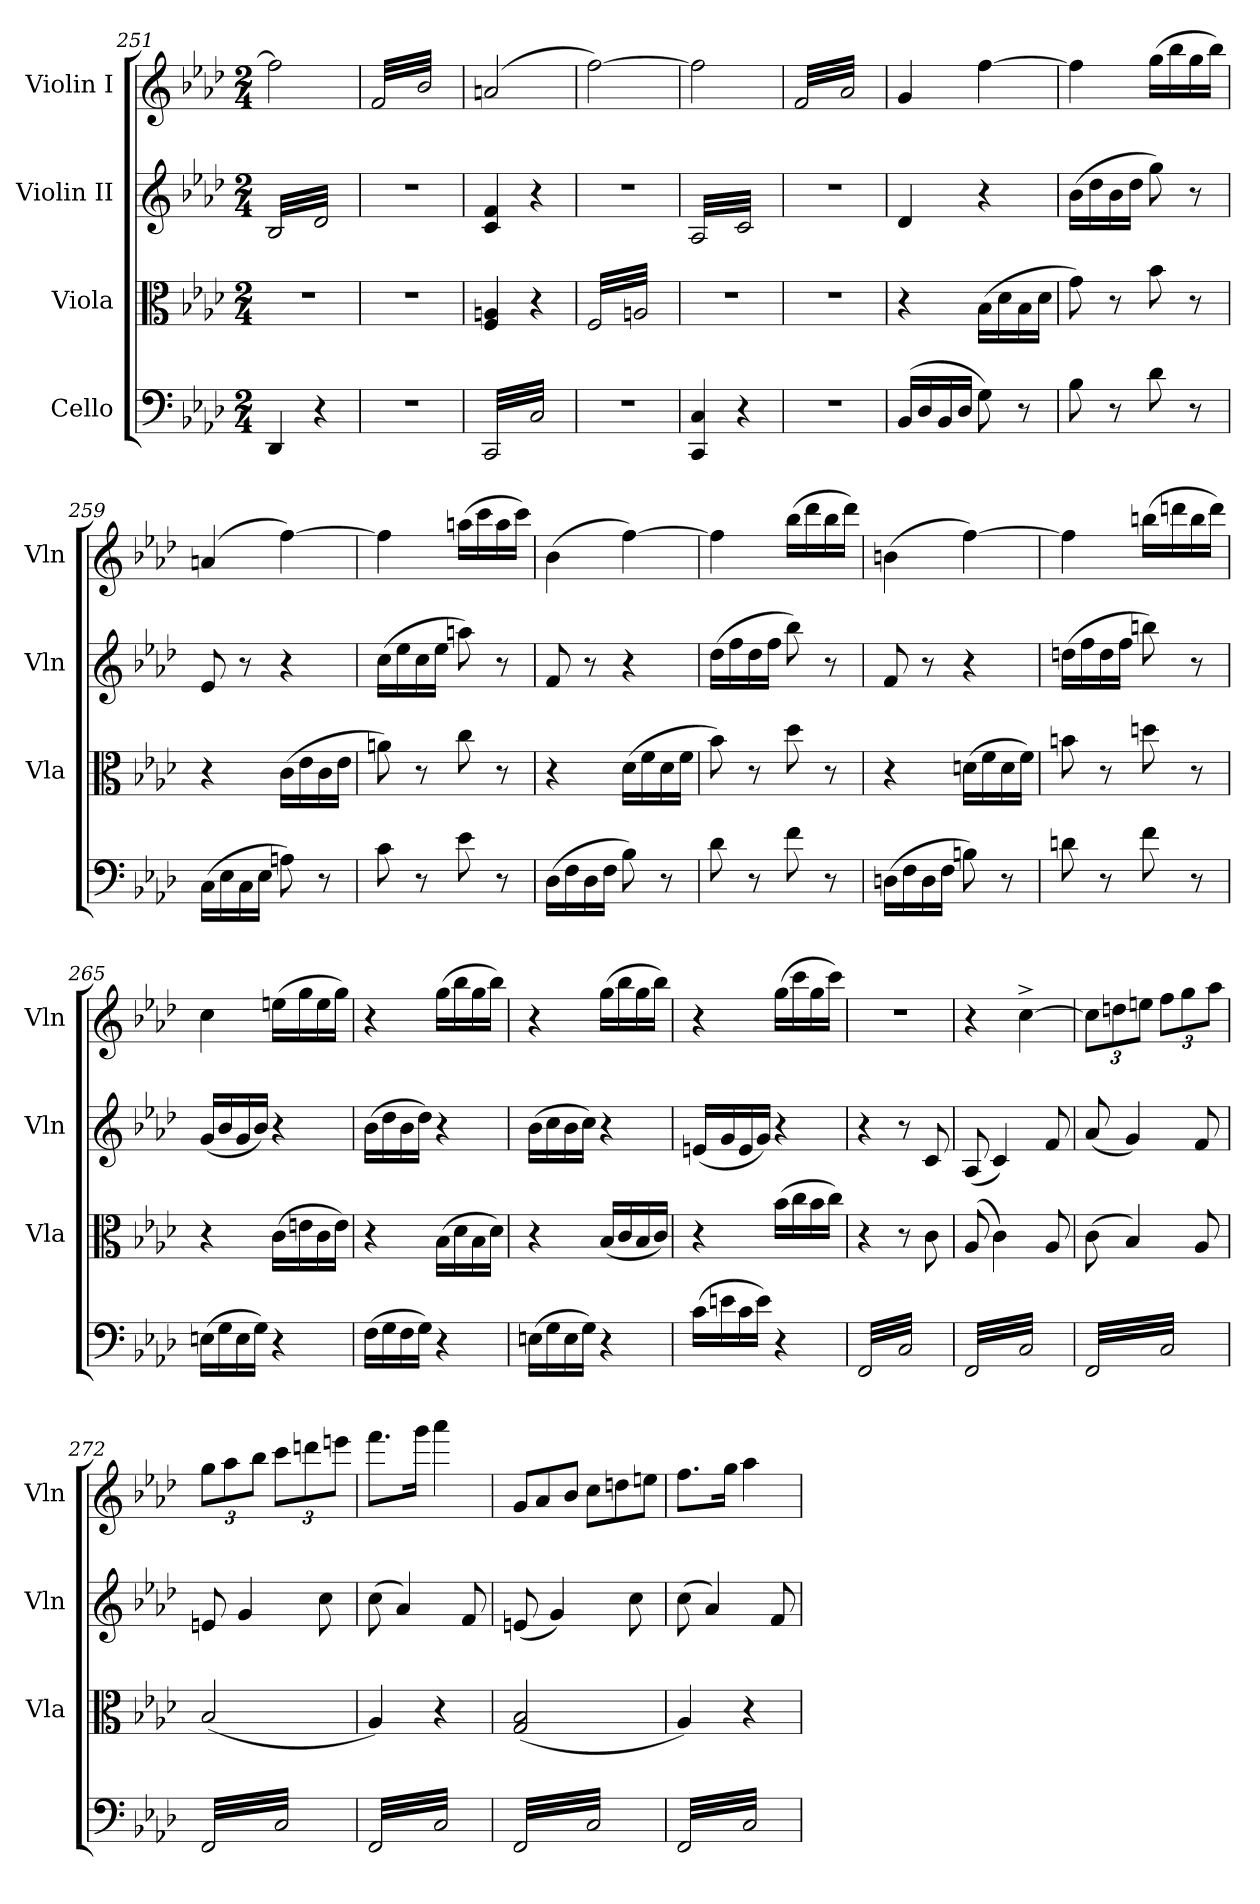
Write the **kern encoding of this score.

**kern	**kern	**kern	**kern
*part4	*part3	*part2	*part1
*staff4	*staff3	*staff2	*staff1
*I"Cello	*I"Viola	*I"Violin II	*I"Violin I
*	*I'Vla	*I'Vln	*I'Vln
*clefF4	*clefC3	*clefG2	*clefG2
*k[b-e-a-d-]	*k[b-e-a-d-]	*k[b-e-a-d-]	*k[b-e-a-d-]
*M2/4	*M2/4	*M2/4	*M2/4
=251	=251	=251	=251
*	*	*tremolo	*
4DD-/	2r	(<32B-/LLL	2ff\]
.	.	32d-/)	.
.	.	32B-/	.
.	.	32d-/)	.
.	.	32B-/	.
.	.	32d-/)	.
.	.	32B-/	.
.	.	32d-/)	.
4r	.	32B-/	.
.	.	32d-/)	.
.	.	32B-/	.
.	.	32d-/)	.
.	.	32B-/	.
.	.	32d-/)	.
.	.	32B-/	.
.	.	32d-/)JJJ	.
*	*	*Xtremolo	*
=252	=252	=252	=252
*	*	*	*tremolo
2r	2r	2r	(<32f/LLL
.	.	.	32b-/)
.	.	.	32f/
.	.	.	32b-/)
.	.	.	32f/
.	.	.	32b-/)
.	.	.	32f/
.	.	.	32b-/)
.	.	.	32f/
.	.	.	32b-/)
.	.	.	32f/
.	.	.	32b-/)
.	.	.	32f/
.	.	.	32b-/)
.	.	.	32f/
.	.	.	32b-/)JJJ
*	*	*	*Xtremolo
=253	=253	=253	=253
*tremolo	*	*	*
(<32CC/LLL	4F/ 4An/	4c/ 4f/	(<2an/
32C/)	.	.	.
32CC/	.	.	.
32C/)	.	.	.
32CC/	.	.	.
32C/)	.	.	.
32CC/	.	.	.
32C/)	.	.	.
32CC/	4r	4r	.
32C/)	.	.	.
32CC/	.	.	.
32C/)	.	.	.
32CC/	.	.	.
32C/)	.	.	.
32CC/	.	.	.
32C/)JJJ	.	.	.
*Xtremolo	*	*	*
=254	=254	=254	=254
*	*tremolo	*	*
2r	(<32F/LLL	2r	[2ff\)
.	32An/)	.	.
.	32F/	.	.
.	32An/)	.	.
.	32F/	.	.
.	32An/)	.	.
.	32F/	.	.
.	32An/)	.	.
.	32F/	.	.
.	32An/)	.	.
.	32F/	.	.
.	32An/)	.	.
.	32F/	.	.
.	32An/)	.	.
.	32F/	.	.
.	32An/)JJJ	.	.
*	*Xtremolo	*	*
=255	=255	=255	=255
*	*	*tremolo	*
4CC/ 4C/	2r	(<32A-/LLL	2ff\]
.	.	32c/)	.
.	.	32A-/	.
.	.	32c/)	.
.	.	32A-/	.
.	.	32c/)	.
.	.	32A-/	.
.	.	32c/)	.
4r	.	32A-/	.
.	.	32c/)	.
.	.	32A-/	.
.	.	32c/)	.
.	.	32A-/	.
.	.	32c/)	.
.	.	32A-/	.
.	.	32c/)JJJ	.
*	*	*Xtremolo	*
=256	=256	=256	=256
*	*	*	*tremolo
2r	2r	2r	(<32f/LLL
.	.	.	32a-/)
.	.	.	32f/
.	.	.	32a-/)
.	.	.	32f/
.	.	.	32a-/)
.	.	.	32f/
.	.	.	32a-/)
.	.	.	32f/
.	.	.	32a-/)
.	.	.	32f/
.	.	.	32a-/)
.	.	.	32f/
.	.	.	32a-/)
.	.	.	32f/
.	.	.	32a-/)JJJ
*	*	*	*Xtremolo
!!LO:LB:g=z
=257	=257	=257	=257
(>16BB-/LL	4r	4d-/	4g/
.	.	.	.
16D-/	.	.	.
.	.	.	.
16BB-/	.	.	.
.	.	.	.
16D-/JJ	.	.	.
.	.	.	.
8G\)	(>16B-\LL	4r	[4ff\
.	16d-\	.	.
8r	16B-\	.	.
.	16d-\JJ	.	.
=258	=258	=258	=258
8B-\	8g\)	(>16b-\LL	4ff\]
.	.	16dd-\	.
8r	8r	16b-\	.
.	.	16dd-\JJ	.
8d-\	8b-\	8gg\)	(>16gg\LL
.	.	.	16bb-\
8r	8r	8r	16gg\
.	.	.	16bb-\JJ)
=259	=259	=259	=259
(>16C\LL	4r	8e-/	(>4an/
16E-\	.	.	.
16C\	.	8r	.
16E-\JJ	.	.	.
8An\)	(>16c\LL	4r	[4ff\)
.	16e-\	.	.
8r	16c\	.	.
.	16e-\JJ	.	.
=260	=260	=260	=260
8c\	8an\)	(>16cc\LL	4ff\]
.	.	16ee-\	.
8r	8r	16cc\	.
.	.	16ee-\JJ	.
8e-\	8cc\	8aan\)	(>16aan\LL
.	.	.	16ccc\
8r	8r	8r	16aa\
.	.	.	16ccc\JJ)
=261	=261	=261	=261
(>16D-\LL	4r	8f/	(>4b-\
16F\	.	.	.
16D-\	.	8r	.
16F\JJ	.	.	.
8B-\)	(>16d-\LL	4r	[4ff\)
.	16f\	.	.
8r	16d-\	.	.
.	16f\JJ	.	.
=262	=262	=262	=262
8d-\	8b-\)	(>16dd-\LL	4ff\]
.	.	16ff\	.
8r	8r	16dd-\	.
.	.	16ff\JJ	.
8f\	8dd-\	8bb-\)	(>16bb-\LL
.	.	.	16ddd-\
8r	8r	8r	16bb-\
.	.	.	16ddd-\JJ)
=263	=263	=263	=263
(>16Dn\LL	4r	8f/	(>4bn\
16F\	.	.	.
16D\	.	8r	.
16F\JJ	.	.	.
8Bn\)	(>16dn\LL	4r	[4ff\)
.	16f\	.	.
8r	16d\	.	.
.	16f\JJ)	.	.
=264	=264	=264	=264
8dn\	8bn\	(>16ddn\LL	4ff\]
.	.	16ff\	.
8r	8r	16dd\	.
.	.	16ff\JJ	.
8f\	8ddn\	8bbn\)	(>16bbn\LL
.	.	.	16dddn\
8r	8r	8r	16bb\
.	.	.	16ddd\JJ)
=265	=265	=265	=265
(>16En\LL	4r	(<16g/LL	4cc\
16G\	.	16b-/	.
16E\	.	16g/	.
16G\JJ)	.	16b-/JJ)	.
4r	(>16c\LL	4r	(>16een\LL
.	16en\	.	16gg\
.	16c\	.	16ee\
.	16e\JJ)	.	16gg\JJ)
!!LO:LB:g=z
=266	=266	=266	=266
(>16F\LL	4r	(>16b-\LL	4r
16G\	.	16dd-\	.
16F\	.	16b-\	.
16G\JJ)	.	16dd-\JJ)	.
4r	(>16B-\LL	4r	(>16gg\LL
.	16d-\	.	16bb-\
.	16B-\	.	16gg\
.	16d-\JJ)	.	16bb-\JJ)
=267	=267	=267	=267
(>16En\LL	4r	(>16b-\LL	4r
16G\	.	16cc\	.
16E\	.	16b-\	.
16G\JJ)	.	16cc\JJ)	.
4r	(<16B-/LL	4r	(>16gg\LL
.	16c/	.	16bb-\
.	16B-/	.	16gg\
.	16c/JJ)	.	16bb-\JJ)
=268	=268	=268	=268
(>16c\LL	4r	(<16en/LL	4r
16en\	.	16g/	.
16c\	.	16e/	.
16e\JJ)	.	16g/JJ)	.
4r	(>16b-\LL	4r	(>16gg\LL
.	16cc\	.	16ccc\
.	16b-\	.	16gg\
.	16cc\JJ)	.	16ccc\JJ)
=269	=269	=269	=269
*tremolo	*	*	*
(<32FF/LLL	4r	4r	2r
32C/)	.	.	.
32FF/	.	.	.
32C/)	.	.	.
32FF/	.	.	.
32C/)	.	.	.
32FF/	.	.	.
32C/)	.	.	.
32FF/	8r	8r	.
32C/)	.	.	.
32FF/	.	.	.
32C/)	.	.	.
32FF/	8c\	8c/	.
32C/)	.	.	.
32FF/	.	.	.
32C/)JJJ	.	.	.
=270	=270	=270	=270
(<32FF/LLL	(>8A-/	(<8A-/	4r
32C/)	.	.	.
32FF/	.	.	.
32C/)	.	.	.
32FF/	4c\)	4c/)	.
32C/)	.	.	.
32FF/	.	.	.
32C/)	.	.	.
32FF/	.	.	[4cc^\
32C/)	.	.	.
32FF/	.	.	.
32C/)	.	.	.
32FF/	8A-/	8f/	.
32C/)	.	.	.
32FF/	.	.	.
32C/)JJJ	.	.	.
=271	=271	=271	=271
*	*	*	*Xbrackettup
(<32FF/LLL	(>8c\	(<8a-/	12cc\L]
32C/)	.	.	.
32FF/	.	.	.
.	.	.	12ddn\
32C/)	.	.	.
32FF/	4B-/)	4g/)	.
32C/)	.	.	.
.	.	.	12een\J
32FF/	.	.	.
32C/)	.	.	.
32FF/	.	.	12ff\L
32C/)	.	.	.
32FF/	.	.	.
.	.	.	12gg\
32C/)	.	.	.
32FF/	8A-/	8f/	.
32C/)	.	.	.
.	.	.	12aa-\J
32FF/	.	.	.
32C/)JJJ	.	.	.
=272	=272	=272	=272
(<32FF/LLL	(<2B-/	8en/	12gg\L
32C/)	.	.	.
32FF/	.	.	.
.	.	.	12aa-\
32C/)	.	.	.
32FF/	.	4g/	.
32C/)	.	.	.
.	.	.	12bb-\J
32FF/	.	.	.
32C/)	.	.	.
32FF/	.	.	12ccc\L
32C/)	.	.	.
32FF/	.	.	.
.	.	.	12dddn\
32C/)	.	.	.
32FF/	.	8cc\	.
32C/)	.	.	.
.	.	.	12eeen\J
32FF/	.	.	.
32C/)JJJ	.	.	.
=273	=273	=273	=273
(<32FF/LLL	4A-/)	(>8cc\	8.fff\L
32C/)	.	.	.
32FF/	.	.	.
32C/)	.	.	.
32FF/	.	4a-/)	.
32C/)	.	.	.
32FF/	.	.	16ggg\Jk
32C/)	.	.	.
32FF/	4r	.	4aaa-\
32C/)	.	.	.
32FF/	.	.	.
32C/)	.	.	.
32FF/	.	8f/	.
32C/)	.	.	.
32FF/	.	.	.
32C/)JJJ	.	.	.
=274	=274	=274	=274
*	*	*	*Xtuplet
(<32FF/LLL	(<2G/ 2B-/	(<8en/	12g/L
32C/)	.	.	.
32FF/	.	.	.
.	.	.	12a-/
32C/)	.	.	.
32FF/	.	4g/)	.
32C/)	.	.	.
.	.	.	12b-/J
32FF/	.	.	.
32C/)	.	.	.
32FF/	.	.	12cc\L
32C/)	.	.	.
32FF/	.	.	.
.	.	.	12ddn\
32C/)	.	.	.
32FF/	.	8cc\	.
32C/)	.	.	.
.	.	.	12een\J
32FF/	.	.	.
32C/)JJJ	.	.	.
=275	=275	=275	=275
(<32FF/LLL	4A-/)	(>8cc\	8.ff\L
32C/)	.	.	.
32FF/	.	.	.
32C/)	.	.	.
32FF/	.	4a-/)	.
32C/)	.	.	.
32FF/	.	.	16gg\Jk
32C/)	.	.	.
32FF/	4r	.	4aa-\
32C/)	.	.	.
32FF/	.	.	.
32C/)	.	.	.
32FF/	.	8f/	.
32C/)	.	.	.
32FF/	.	.	.
32C/)JJJ	.	.	.
*Xtremolo	*	*	*
.	.	.	.
.	.	.	.
.	.	.	.
.	.	.	.
.	.	.	.
.	.	.	.
.	.	.	.
.	.	.	.
=	=	=	=
*-	*-	*-	*-
